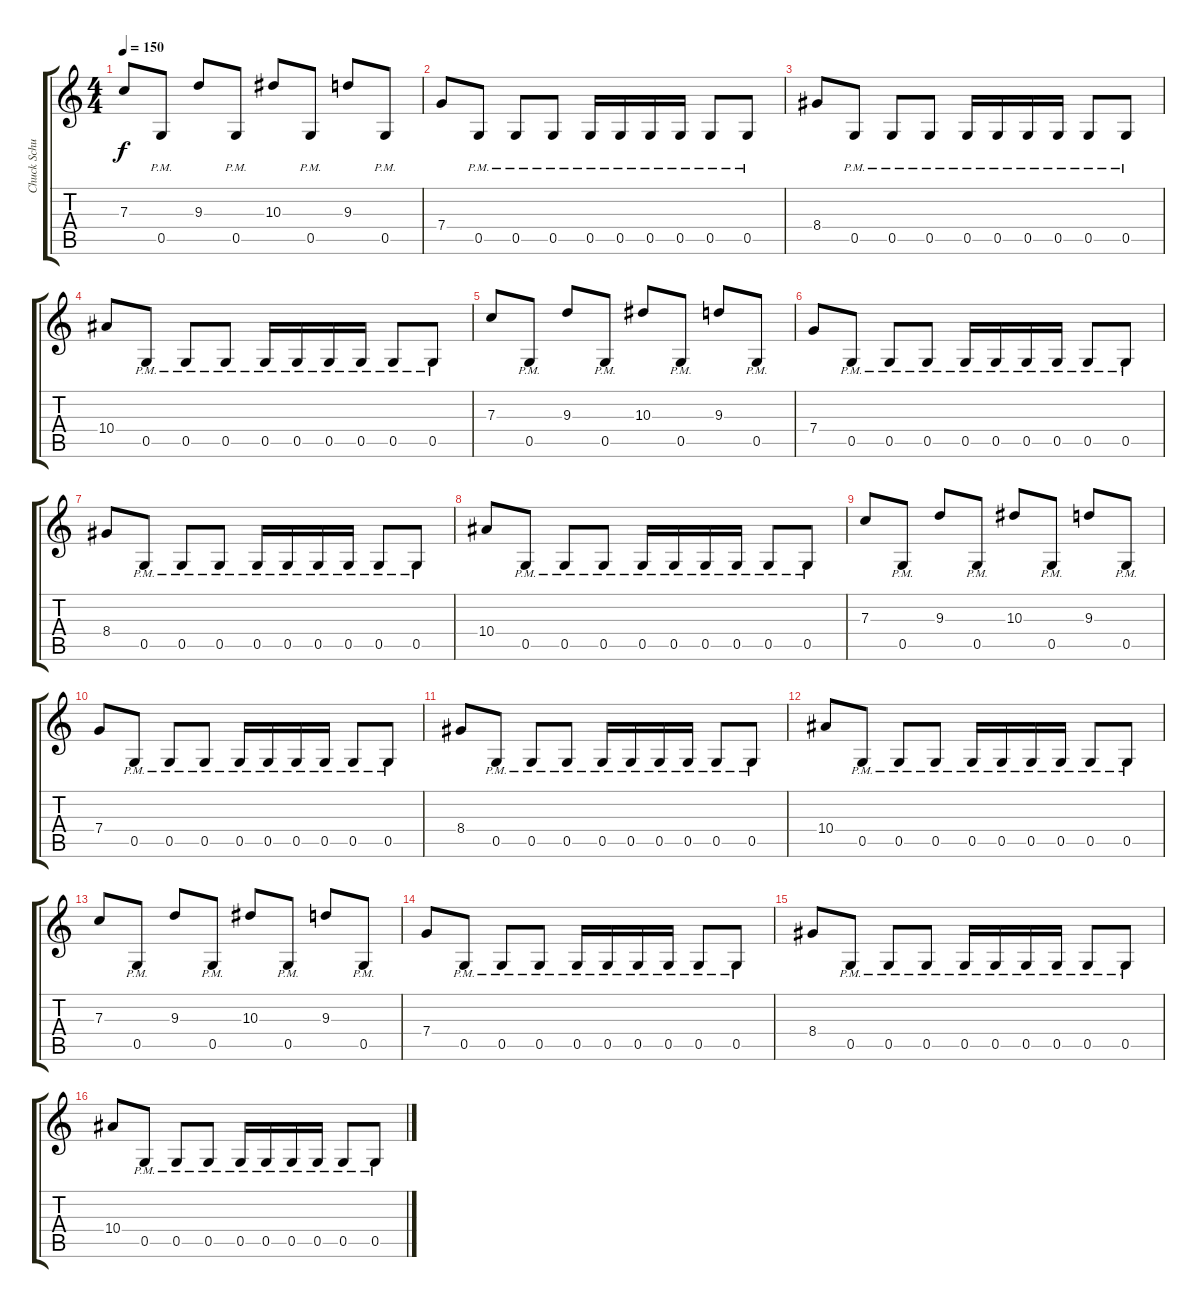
\track ("Chuck Schuldiner Lead" "Chuck Schu") {instrument distortionguitar}
\staff {score tabs}
\tuning (D4 A3 F3 C3 G2 D2) {hide}
\ts (4 4)
\tempo 150
\clef g2
\ks c
7.3.8{dy f} 0.5{pm}.8 9.3.8 0.5{pm}.8 10.3.8 0.5{pm}.8 9.3.8 0.5{pm}.8 |
7.4.8 0.5{pm}.8 0.5{pm}.8 0.5{pm}.8 0.5{pm}.16 0.5{pm}.16 0.5{pm}.16 0.5{pm}.16 0.5{pm}.8 0.5{pm}.8 |
8.4.8 0.5{pm}.8 0.5{pm}.8 0.5{pm}.8 0.5{pm}.16 0.5{pm}.16 0.5{pm}.16 0.5{pm}.16 0.5{pm}.8 0.5{pm}.8 |
10.4.8 0.5{pm}.8 0.5{pm}.8 0.5{pm}.8 0.5{pm}.16 0.5{pm}.16 0.5{pm}.16 0.5{pm}.16 0.5{pm}.8 0.5{pm}.8 |
7.3.8 0.5{pm}.8 9.3.8 0.5{pm}.8 10.3.8 0.5{pm}.8 9.3.8 0.5{pm}.8 |
7.4.8 0.5{pm}.8 0.5{pm}.8 0.5{pm}.8 0.5{pm}.16 0.5{pm}.16 0.5{pm}.16 0.5{pm}.16 0.5{pm}.8 0.5{pm}.8 |
8.4.8 0.5{pm}.8 0.5{pm}.8 0.5{pm}.8 0.5{pm}.16 0.5{pm}.16 0.5{pm}.16 0.5{pm}.16 0.5{pm}.8 0.5{pm}.8 |
10.4.8 0.5{pm}.8 0.5{pm}.8 0.5{pm}.8 0.5{pm}.16 0.5{pm}.16 0.5{pm}.16 0.5{pm}.16 0.5{pm}.8 0.5{pm}.8 |
7.3.8 0.5{pm}.8 9.3.8 0.5{pm}.8 10.3.8 0.5{pm}.8 9.3.8 0.5{pm}.8 |
7.4.8 0.5{pm}.8 0.5{pm}.8 0.5{pm}.8 0.5{pm}.16 0.5{pm}.16 0.5{pm}.16 0.5{pm}.16 0.5{pm}.8 0.5{pm}.8 |
8.4.8 0.5{pm}.8 0.5{pm}.8 0.5{pm}.8 0.5{pm}.16 0.5{pm}.16 0.5{pm}.16 0.5{pm}.16 0.5{pm}.8 0.5{pm}.8 |
10.4.8 0.5{pm}.8 0.5{pm}.8 0.5{pm}.8 0.5{pm}.16 0.5{pm}.16 0.5{pm}.16 0.5{pm}.16 0.5{pm}.8 0.5{pm}.8 |
7.3.8 0.5{pm}.8 9.3.8 0.5{pm}.8 10.3.8 0.5{pm}.8 9.3.8 0.5{pm}.8 |
7.4.8 0.5{pm}.8 0.5{pm}.8 0.5{pm}.8 0.5{pm}.16 0.5{pm}.16 0.5{pm}.16 0.5{pm}.16 0.5{pm}.8 0.5{pm}.8 |
8.4.8 0.5{pm}.8 0.5{pm}.8 0.5{pm}.8 0.5{pm}.16 0.5{pm}.16 0.5{pm}.16 0.5{pm}.16 0.5{pm}.8 0.5{pm}.8 |
10.4.8 0.5{pm}.8 0.5{pm}.8 0.5{pm}.8 0.5{pm}.16 0.5{pm}.16 0.5{pm}.16 0.5{pm}.16 0.5{pm}.8 0.5{pm}.8
